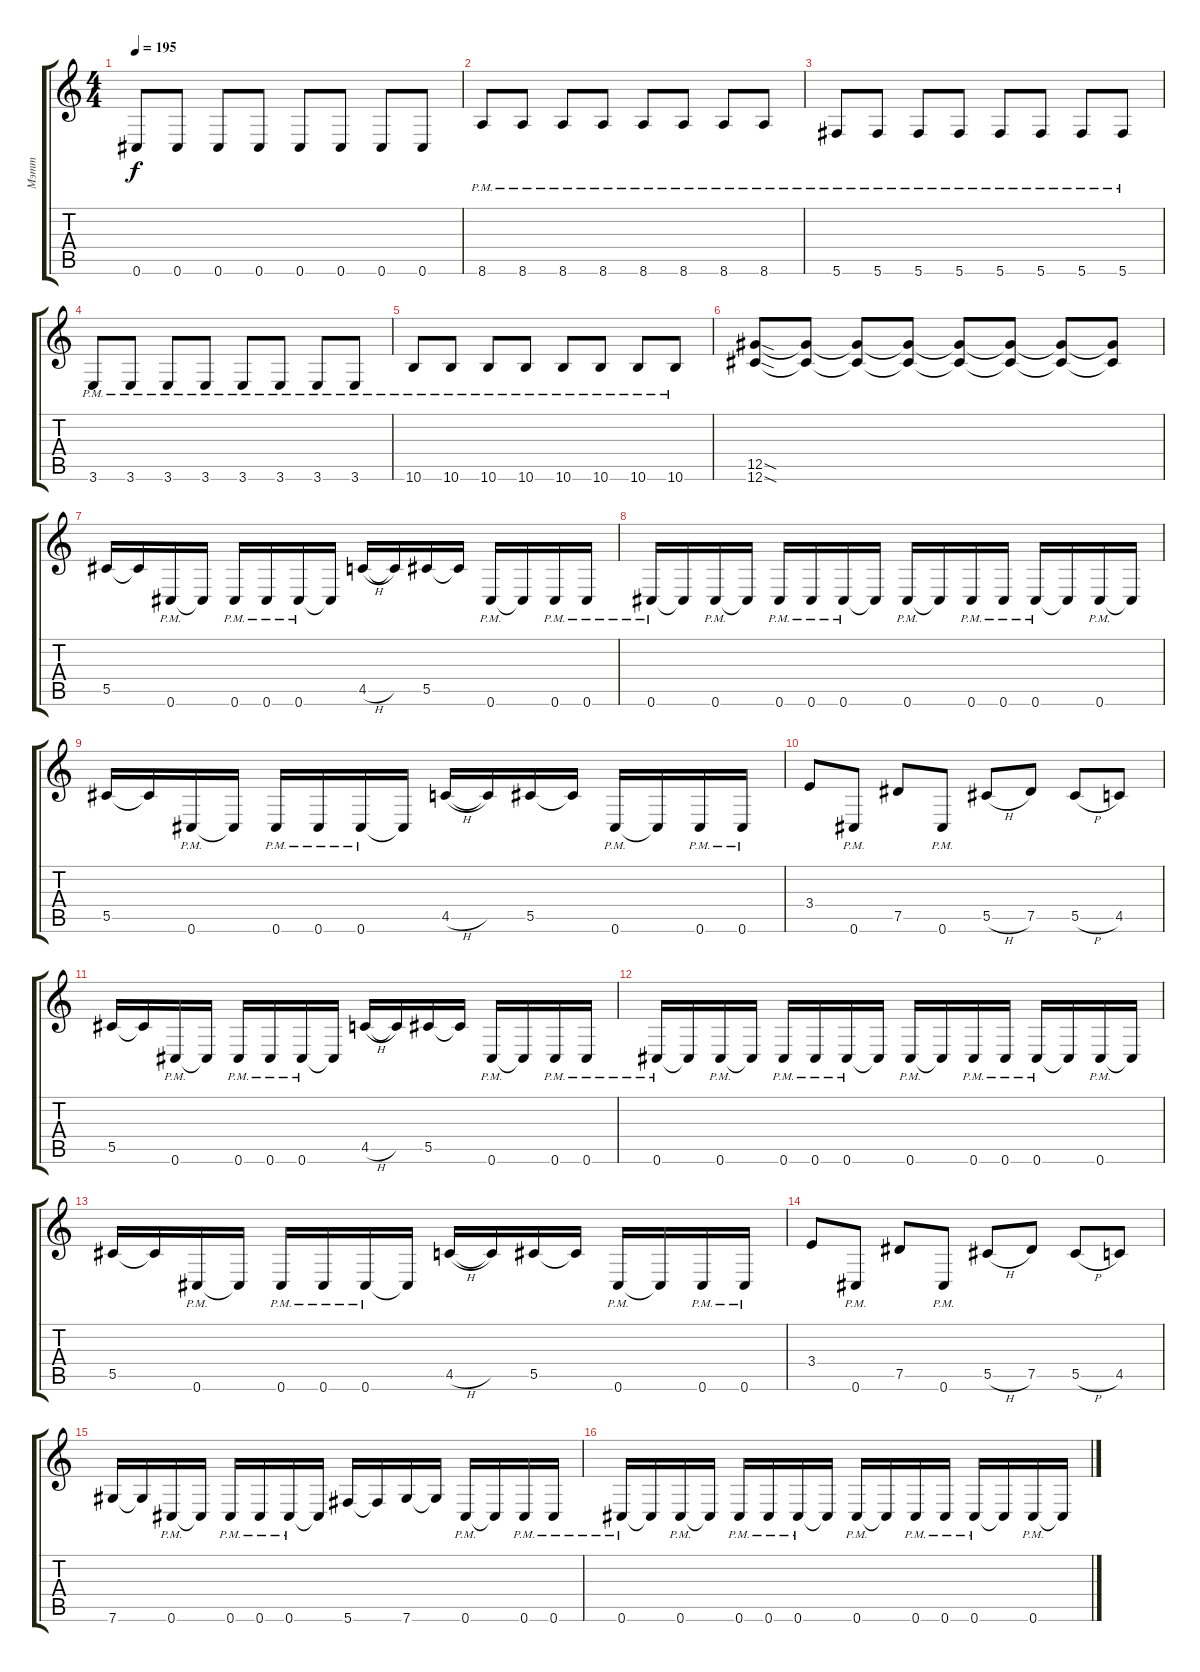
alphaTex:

\track ("Мэтт" "Мэтт") {instrument distortionguitar}
\staff {score tabs}
\tuning (Eb4 Bb3 Gb3 Db3 Ab2 Db2) {hide}
\ts (4 4)
\tempo 195
\clef g2
\ks c
0.6.8{dy f} 0.6.8 0.6.8 0.6.8 0.6.8 0.6.8 0.6.8 0.6.8 |
8.6{pm}.8 8.6{pm}.8 8.6{pm}.8 8.6{pm}.8 8.6{pm}.8 8.6{pm}.8 8.6{pm}.8 8.6{pm}.8 |
5.6{pm}.8 5.6{pm}.8 5.6{pm}.8 5.6{pm}.8 5.6{pm}.8 5.6{pm}.8 5.6{pm}.8 5.6{pm}.8 |
3.6{pm}.8 3.6{pm}.8 3.6{pm}.8 3.6{pm}.8 3.6{pm}.8 3.6{pm}.8 3.6{pm}.8 3.6{pm}.8 |
10.6{pm}.8 10.6{pm}.8 10.6{pm}.8 10.6{pm}.8 10.6{pm}.8 10.6{pm}.8 10.6{pm}.8 10.6{pm}.8 |
(12.5{sod} 12.6{sod}).8 (12.5{t} 12.6{t}).8 (12.5{t} 12.6{t}).8 (12.5{t} 12.6{t}).8 (12.5{t} 12.6{t}).8 (12.5{t} 12.6{t}).8 (12.5{t} 12.6{t}).8 (12.5{t} 12.6{t}).8 |
5.5.16 5.5{t}.16 0.6{pm}.16 0.6{t}.16 0.6{pm}.16 0.6{pm}.16 0.6{pm}.16 0.6{t}.16 4.5{h}.16 4.5{t}.16 5.5.16 5.5{t}.16 0.6{pm}.16 0.6{t}.16 0.6{pm}.16 0.6{pm}.16 |
0.6{pm}.16 0.6{t}.16 0.6{pm}.16 0.6{t}.16 0.6{pm}.16 0.6{pm}.16 0.6{pm}.16 0.6{t}.16 0.6{pm}.16 0.6{t}.16 0.6{pm}.16 0.6{pm}.16 0.6{pm}.16 0.6{t}.16 0.6{pm}.16 0.6{t}.16 |
5.5.16 5.5{t}.16 0.6{pm}.16 0.6{t}.16 0.6{pm}.16 0.6{pm}.16 0.6{pm}.16 0.6{t}.16 4.5{h}.16 4.5{t}.16 5.5.16 5.5{t}.16 0.6{pm}.16 0.6{t}.16 0.6{pm}.16 0.6{pm}.16 |
3.4.8 0.6{pm}.8 7.5.8 0.6{pm}.8 5.5{h}.8 7.5.8 5.5{h}.8 4.5.8 |
5.5.16 5.5{t}.16 0.6{pm}.16 0.6{t}.16 0.6{pm}.16 0.6{pm}.16 0.6{pm}.16 0.6{t}.16 4.5{h}.16 4.5{t}.16 5.5.16 5.5{t}.16 0.6{pm}.16 0.6{t}.16 0.6{pm}.16 0.6{pm}.16 |
0.6{pm}.16 0.6{t}.16 0.6{pm}.16 0.6{t}.16 0.6{pm}.16 0.6{pm}.16 0.6{pm}.16 0.6{t}.16 0.6{pm}.16 0.6{t}.16 0.6{pm}.16 0.6{pm}.16 0.6{pm}.16 0.6{t}.16 0.6{pm}.16 0.6{t}.16 |
5.5.16 5.5{t}.16 0.6{pm}.16 0.6{t}.16 0.6{pm}.16 0.6{pm}.16 0.6{pm}.16 0.6{t}.16 4.5{h}.16 4.5{t}.16 5.5.16 5.5{t}.16 0.6{pm}.16 0.6{t}.16 0.6{pm}.16 0.6{pm}.16 |
3.4.8 0.6{pm}.8 7.5.8 0.6{pm}.8 5.5{h}.8 7.5.8 5.5{h}.8 4.5.8 |
7.6.16 7.6{t}.16 0.6{pm}.16 0.6{t}.16 0.6{pm}.16 0.6{pm}.16 0.6{pm}.16 0.6{t}.16 5.6.16 5.6{t}.16 7.6.16 7.6{t}.16 0.6{pm}.16 0.6{t}.16 0.6{pm}.16 0.6{pm}.16 |
0.6{pm}.16 0.6{t}.16 0.6{pm}.16 0.6{t}.16 0.6{pm}.16 0.6{pm}.16 0.6{pm}.16 0.6{t}.16 0.6{pm}.16 0.6{t}.16 0.6{pm}.16 0.6{pm}.16 0.6{pm}.16 0.6{t}.16 0.6{pm}.16 0.6{t}.16
